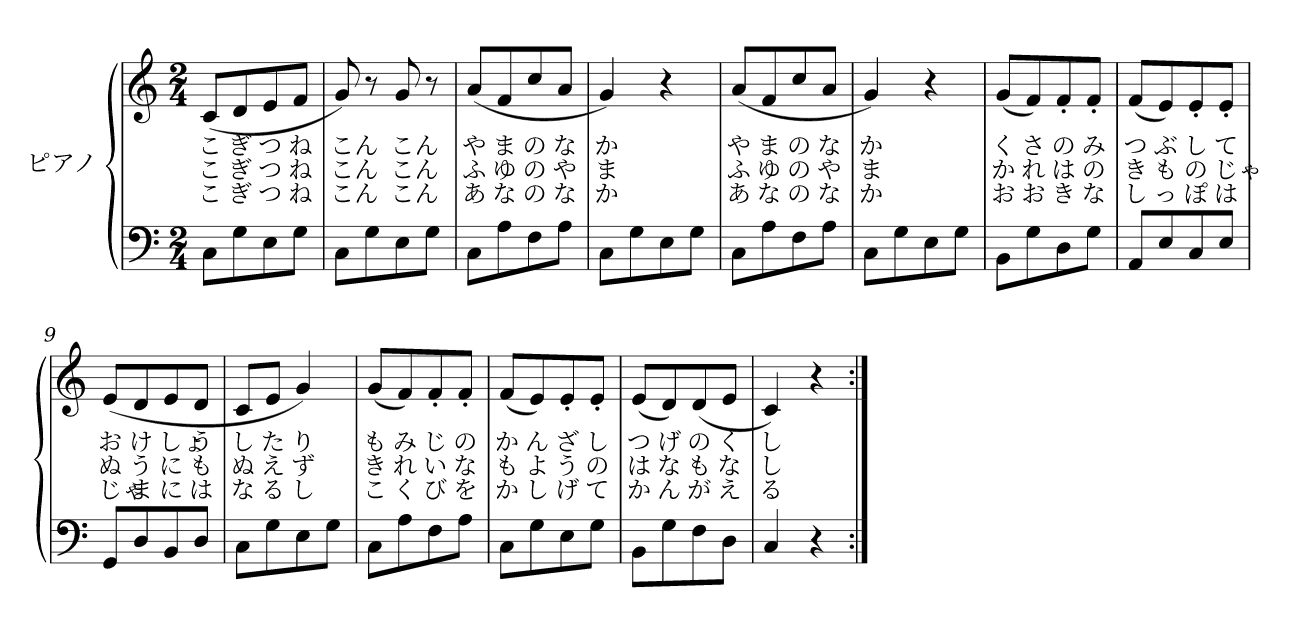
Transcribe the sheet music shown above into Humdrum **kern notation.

**kern	**kern	**text	**text	**text
*part1	*part1	*part1	*part1	*part1
*staff2	*staff1	*staff1	*staff1	*staff1
*I"ピアノ	*	*	*	*
*clefF4	*clefG2	*	*	*
*k[]	*k[]	*	*	*
*M2/4	*M2/4	*	*	*
*MM108	*MM108	*	*	*
=1	=1	=1	=1	=1
!	!	!LO:LY:b	!LO:LY:b	!LO:LY:b
8C\L	(<8c/L	こ	こ	こ
!	!	!LO:LY:b	!LO:LY:b	!LO:LY:b
8G\	8d/	ぎ	ぎ	ぎ
!	!	!LO:LY:b	!LO:LY:b	!LO:LY:b
8E\	8e/	つ	つ	つ
!	!	!LO:LY:b	!LO:LY:b	!LO:LY:b
8G\J	8f/J	ね	ね	ね
=2	=2	=2	=2	=2
!	!	!LO:LY:b	!LO:LY:b	!LO:LY:b
8C\L	8g/)	こん	こん	こん
8G\	8r	.	.	.
!	!	!LO:LY:b	!LO:LY:b	!LO:LY:b
8E\	8g/	こん	こん	こん
8G\J	8r	.	.	.
=3	=3	=3	=3	=3
!	!	!LO:LY:b	!LO:LY:b	!LO:LY:b
8C\L	(<8a/L	や	ふ	あ
!	!	!LO:LY:b	!LO:LY:b	!LO:LY:b
8A\	8f/	ま	ゆ	な
!	!	!LO:LY:b	!LO:LY:b	!LO:LY:b
8F\	8cc/	の	の	の
!	!	!LO:LY:b	!LO:LY:b	!LO:LY:b
8A\J	8a/J	な	や	な
=4	=4	=4	=4	=4
!	!	!LO:LY:b	!LO:LY:b	!LO:LY:b
8C\L	4g/)	か	ま	か
8G\	.	.	.	.
8E\	4r	.	.	.
8G\J	.	.	.	.
!!LO:LB:g=z
=5	=5	=5	=5	=5
!	!	!LO:LY:b	!LO:LY:b	!LO:LY:b
8C\L	(<8a/L	や	ふ	あ
!	!	!LO:LY:b	!LO:LY:b	!LO:LY:b
8A\	8f/	ま	ゆ	な
!	!	!LO:LY:b	!LO:LY:b	!LO:LY:b
8F\	8cc/	の	の	の
!	!	!LO:LY:b	!LO:LY:b	!LO:LY:b
8A\J	8a/J	な	や	な
=6	=6	=6	=6	=6
!	!	!LO:LY:b	!LO:LY:b	!LO:LY:b
8C\L	4g/)	か	ま	か
8G\	.	.	.	.
8E\	4r	.	.	.
8G\J	.	.	.	.
=7	=7	=7	=7	=7
!	!	!LO:LY:b	!LO:LY:b	!LO:LY:b
8BB\L	(<8g/L	く	か	お
!	!	!LO:LY:b	!LO:LY:b	!LO:LY:b
8G\	8f/)	さ	れ	お
!	!	!LO:LY:b	!LO:LY:b	!LO:LY:b
8D\	8f'/	の	は	き
!	!	!LO:LY:b	!LO:LY:b	!LO:LY:b
8G\J	8f'/J	み	の	な
=8	=8	=8	=8	=8
!	!	!LO:LY:b	!LO:LY:b	!LO:LY:b
8AA/L	(<8f/L	つ	き	し
!	!	!LO:LY:b	!LO:LY:b	!LO:LY:b
8E/	8e/)	ぶ	も	っ
!	!	!LO:LY:b	!LO:LY:b	!LO:LY:b
8C/	8e'/	し	の	ぽ
!	!	!LO:LY:b	!LO:LY:b	!LO:LY:b
8E/J	8e'/J	て	じゃ	は
=9	=9	=9	=9	=9
!	!	!LO:LY:b	!LO:LY:b	!LO:LY:b
8GG/L	(<8e/L	お	ぬ	じゃ
!	!	!LO:LY:b	!LO:LY:b	!LO:LY:b
8D/	8d/	け	う	ま
!	!	!LO:LY:b	!LO:LY:b	!LO:LY:b
8BB/	8e/	しょ	に	に
!	!	!LO:LY:b	!LO:LY:b	!LO:LY:b
8D/J	8d/J	う	も	は
=10	=10	=10	=10	=10
!	!	!LO:LY:b	!LO:LY:b	!LO:LY:b
8C\L	8c/L	し	ぬ	な
!	!	!LO:LY:b	!LO:LY:b	!LO:LY:b
8G\	8e/J	た	え	る
!	!	!LO:LY:b	!LO:LY:b	!LO:LY:b
8E\	4g/)	り	ず	し
8G\J	.	.	.	.
!!LO:LB:g=z
=11	=11	=11	=11	=11
!	!	!LO:LY:b	!LO:LY:b	!LO:LY:b
8C\L	(<8g/L	も	き	こ
!	!	!LO:LY:b	!LO:LY:b	!LO:LY:b
8A\	8f/)	み	れ	く
!	!	!LO:LY:b	!LO:LY:b	!LO:LY:b
8F\	8f'/	じ	い	び
!	!	!LO:LY:b	!LO:LY:b	!LO:LY:b
8A\J	8f'/J	の	な	を
=12	=12	=12	=12	=12
!	!	!LO:LY:b	!LO:LY:b	!LO:LY:b
8C\L	(<8f/L	か	も	か
!	!	!LO:LY:b	!LO:LY:b	!LO:LY:b
8G\	8e/)	ん	よ	し
!	!	!LO:LY:b	!LO:LY:b	!LO:LY:b
8E\	8e'/	ざ	う	げ
!	!	!LO:LY:b	!LO:LY:b	!LO:LY:b
8G\J	8e'/J	し	の	て
=13	=13	=13	=13	=13
!	!	!LO:LY:b	!LO:LY:b	!LO:LY:b
8BB\L	(<8e/L	つ	は	か
!	!	!LO:LY:b	!LO:LY:b	!LO:LY:b
8G\	8d/)	げ	な	ん
!	!	!LO:LY:b	!LO:LY:b	!LO:LY:b
8F\	(<8d/	の	も	が
!	!	!LO:LY:b	!LO:LY:b	!LO:LY:b
8D\J	8e/J	く	な	え
=14	=14	=14	=14	=14
!	!	!LO:LY:b	!LO:LY:b	!LO:LY:b
4C/	4c/)	し	し	る
4r	4r	.	.	.
=:|!	=:|!	=:|!	=:|!	=:|!
*-	*-	*-	*-	*-
